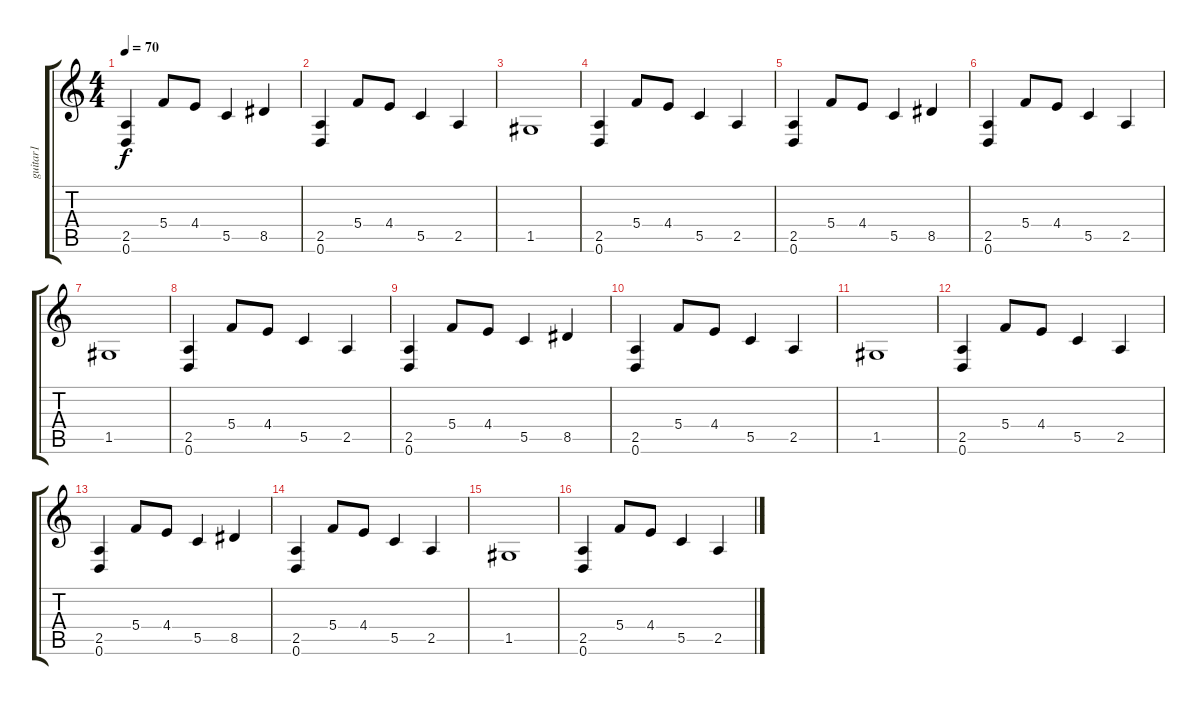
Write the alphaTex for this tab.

\track ("guitar1" "guitar1") {instrument distortionguitar}
\staff {score tabs}
\tuning (D4 A3 F3 C3 G2 D2) {hide}
\ts (4 4)
\tempo 70
\clef g2
\ks c
(2.5 0.6).4{dy f} 5.4.8 4.4.8 5.5.4 8.5.4 |
(2.5 0.6).4 5.4.8 4.4.8 5.5.4 2.5.4 |
1.5.1 |
(2.5 0.6).4{volume 10} 5.4.8 4.4.8 5.5.4 2.5.4 |
(2.5 0.6).4 5.4.8 4.4.8 5.5.4 8.5.4 |
(2.5 0.6).4 5.4.8 4.4.8 5.5.4 2.5.4 |
1.5.1 |
(2.5 0.6).4{volume 10} 5.4.8 4.4.8 5.5.4 2.5.4 |
(2.5 0.6).4 5.4.8 4.4.8 5.5.4 8.5.4 |
(2.5 0.6).4 5.4.8 4.4.8 5.5.4 2.5.4 |
1.5.1 |
(2.5 0.6).4{volume 10} 5.4.8 4.4.8 5.5.4 2.5.4 |
(2.5 0.6).4 5.4.8 4.4.8 5.5.4 8.5.4 |
(2.5 0.6).4 5.4.8 4.4.8 5.5.4 2.5.4 |
1.5.1 |
(2.5 0.6).4{volume 10} 5.4.8 4.4.8 5.5.4 2.5.4
